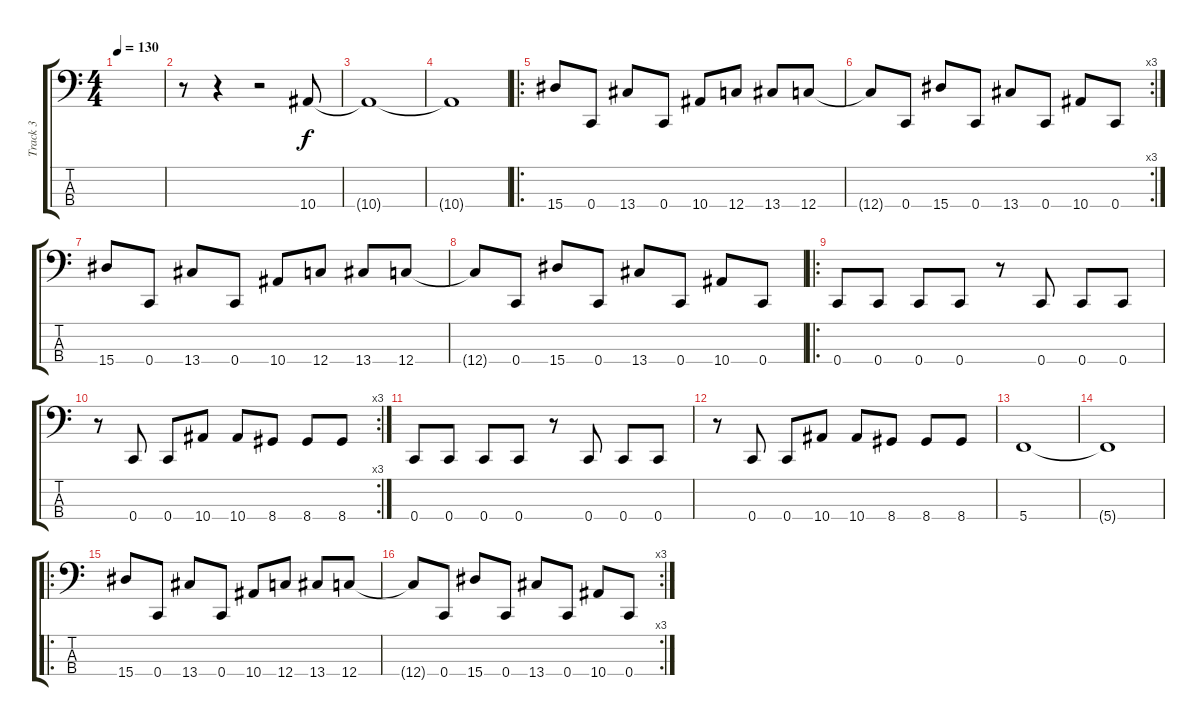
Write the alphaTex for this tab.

\track ("Track 3" "Track 3") {instrument electricbassfinger}
\staff {score tabs}
\tuning (F2 C2 G1 C1) {hide}
\ts (4 4)
\tempo 130
\clef f4
\ks c
|
r.8 r.4 r.2 10.4.8 |
10.4{t}.1 |
10.4{t}.1 |
\ro
15.4.8 0.4.8 13.4.8 0.4.8 10.4.8 12.4.8 13.4.8 12.4.8 |
\rc 3
12.4{t}.8 0.4.8 15.4.8 0.4.8 13.4.8 0.4.8 10.4.8 0.4.8 |
15.4.8 0.4.8 13.4.8 0.4.8 10.4.8 12.4.8 13.4.8 12.4.8 |
12.4{t}.8 0.4.8 15.4.8 0.4.8 13.4.8 0.4.8 10.4.8 0.4.8 |
\ro
0.4.8 0.4.8 0.4.8 0.4.8 r.8 0.4.8 0.4.8 0.4.8 |
\rc 3
r.8 0.4.8 0.4.8 10.4.8 10.4.8 8.4.8 8.4.8 8.4.8 |
0.4.8 0.4.8 0.4.8 0.4.8 r.8 0.4.8 0.4.8 0.4.8 |
r.8 0.4.8 0.4.8 10.4.8 10.4.8 8.4.8 8.4.8 8.4.8 |
5.4.1 |
5.4{t}.1 |
\ro
15.4.8 0.4.8 13.4.8 0.4.8 10.4.8 12.4.8 13.4.8 12.4.8 |
\rc 3
12.4{t}.8 0.4.8 15.4.8 0.4.8 13.4.8 0.4.8 10.4.8 0.4.8
